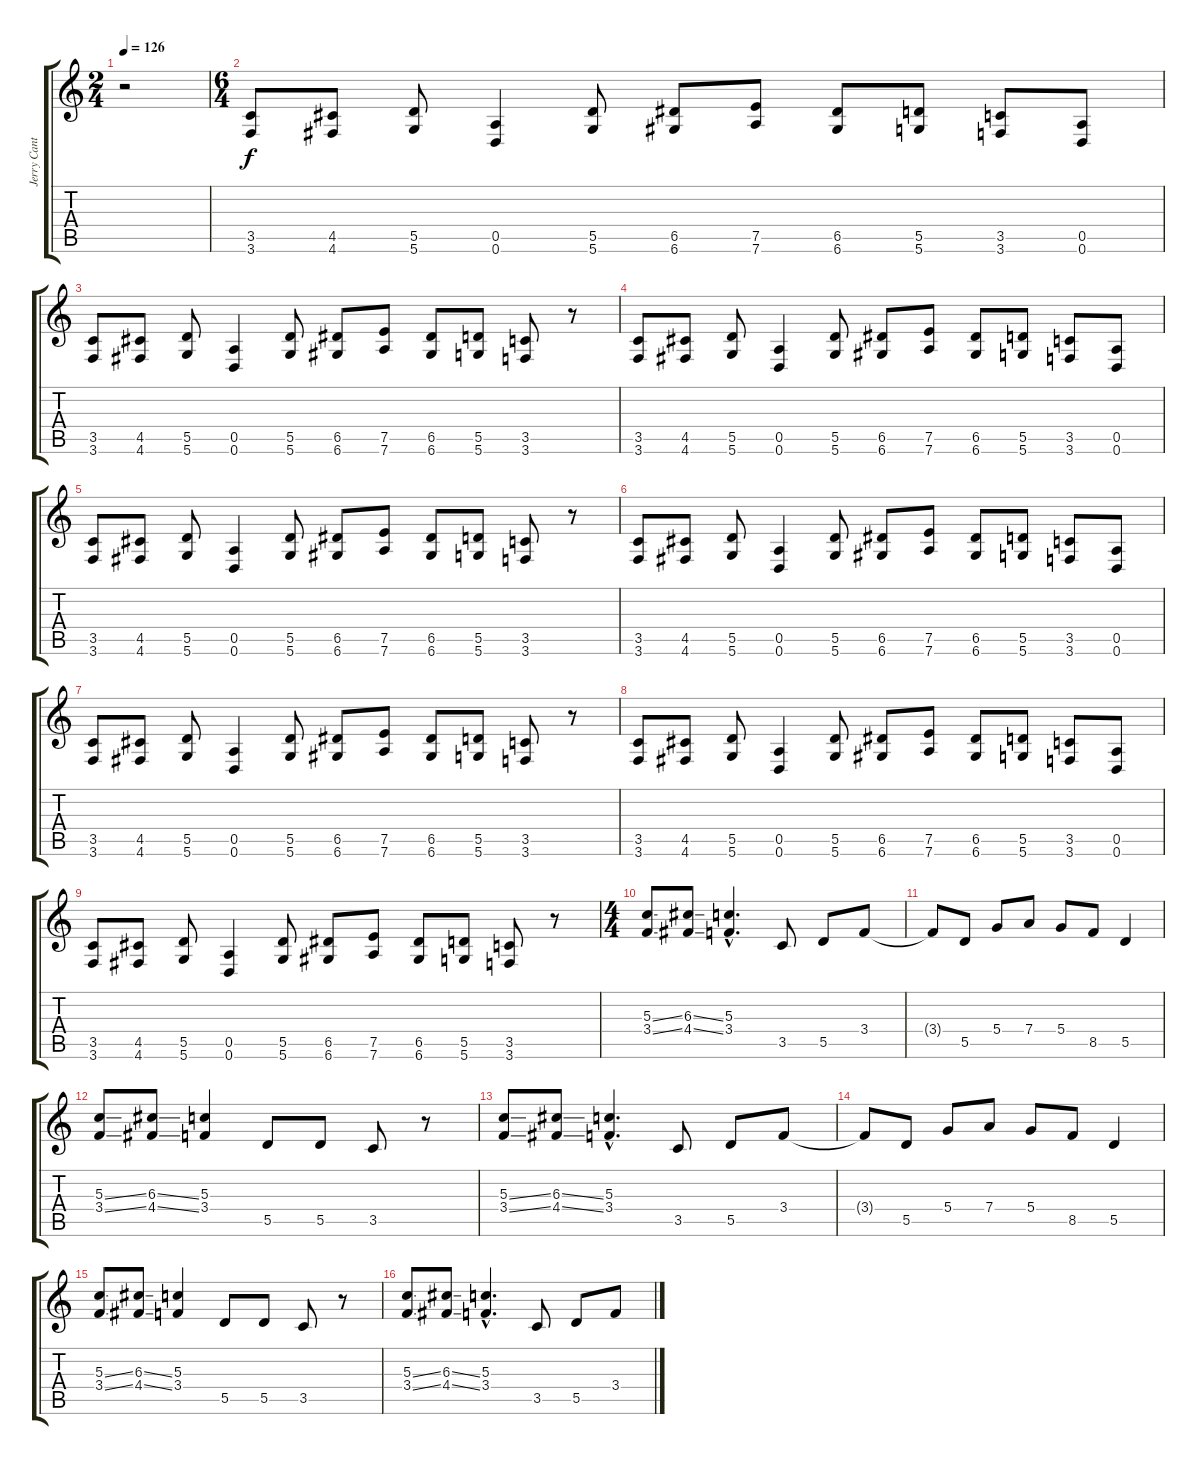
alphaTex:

\track ("Jerry Cantrell (Guitar 1)" "Jerry Cant") {instrument overdrivenguitar}
\staff {score tabs}
\tuning (E4 B3 G3 D3 A2 D2) {hide}
\ts (2 4)
\tempo 126
\clef g2
\ks c
r.2{dy f instrument overdrivenguitar} |
\ts (6 4)
(3.5 3.6).8 (4.5 4.6).8 (5.5 5.6).8 (0.5 0.6).4 (5.5 5.6).8 (6.5 6.6).8 (7.5 7.6).8 (6.5 6.6).8 (5.5 5.6).8 (3.5 3.6).8 (0.5 0.6).8 |
(3.5 3.6).8 (4.5 4.6).8 (5.5 5.6).8 (0.5 0.6).4 (5.5 5.6).8 (6.5 6.6).8 (7.5 7.6).8 (6.5 6.6).8 (5.5 5.6).8 (3.5 3.6).8 r.8 |
(3.5 3.6).8 (4.5 4.6).8 (5.5 5.6).8 (0.5 0.6).4 (5.5 5.6).8 (6.5 6.6).8 (7.5 7.6).8 (6.5 6.6).8 (5.5 5.6).8 (3.5 3.6).8 (0.5 0.6).8 |
(3.5 3.6).8 (4.5 4.6).8 (5.5 5.6).8 (0.5 0.6).4 (5.5 5.6).8 (6.5 6.6).8 (7.5 7.6).8 (6.5 6.6).8 (5.5 5.6).8 (3.5 3.6).8 r.8 |
(3.5 3.6).8 (4.5 4.6).8 (5.5 5.6).8 (0.5 0.6).4 (5.5 5.6).8 (6.5 6.6).8 (7.5 7.6).8 (6.5 6.6).8 (5.5 5.6).8 (3.5 3.6).8 (0.5 0.6).8 |
(3.5 3.6).8 (4.5 4.6).8 (5.5 5.6).8 (0.5 0.6).4 (5.5 5.6).8 (6.5 6.6).8 (7.5 7.6).8 (6.5 6.6).8 (5.5 5.6).8 (3.5 3.6).8 r.8 |
(3.5 3.6).8 (4.5 4.6).8 (5.5 5.6).8 (0.5 0.6).4 (5.5 5.6).8 (6.5 6.6).8 (7.5 7.6).8 (6.5 6.6).8 (5.5 5.6).8 (3.5 3.6).8 (0.5 0.6).8 |
(3.5 3.6).8 (4.5 4.6).8 (5.5 5.6).8 (0.5 0.6).4 (5.5 5.6).8 (6.5 6.6).8 (7.5 7.6).8 (6.5 6.6).8 (5.5 5.6).8 (3.5 3.6).8 r.8 |
\ts (4 4)
(5.3{ss} 3.4{ss}).8 (6.3{ss} 4.4{ss}).8 (5.3{hac} 3.4{hac}).4{d} 3.5.8 5.5.8 3.4.8 |
3.4{t}.8 5.5.8 5.4.8 7.4.8 5.4.8 8.5.8 5.5.4 |
(5.3{ss} 3.4{ss}).8 (6.3{ss} 4.4{ss}).8 (5.3 3.4).4 5.5.8 5.5.8 3.5.8 r.8 |
(5.3{ss} 3.4{ss}).8 (6.3{ss} 4.4{ss}).8 (5.3{hac} 3.4{hac}).4{d} 3.5.8 5.5.8 3.4.8 |
3.4{t}.8 5.5.8 5.4.8 7.4.8 5.4.8 8.5.8 5.5.4 |
(5.3{ss} 3.4{ss}).8 (6.3{ss} 4.4{ss}).8 (5.3 3.4).4 5.5.8 5.5.8 3.5.8 r.8 |
(5.3{ss} 3.4{ss}).8 (6.3{ss} 4.4{ss}).8 (5.3{hac} 3.4{hac}).4{d} 3.5.8 5.5.8 3.4.8
